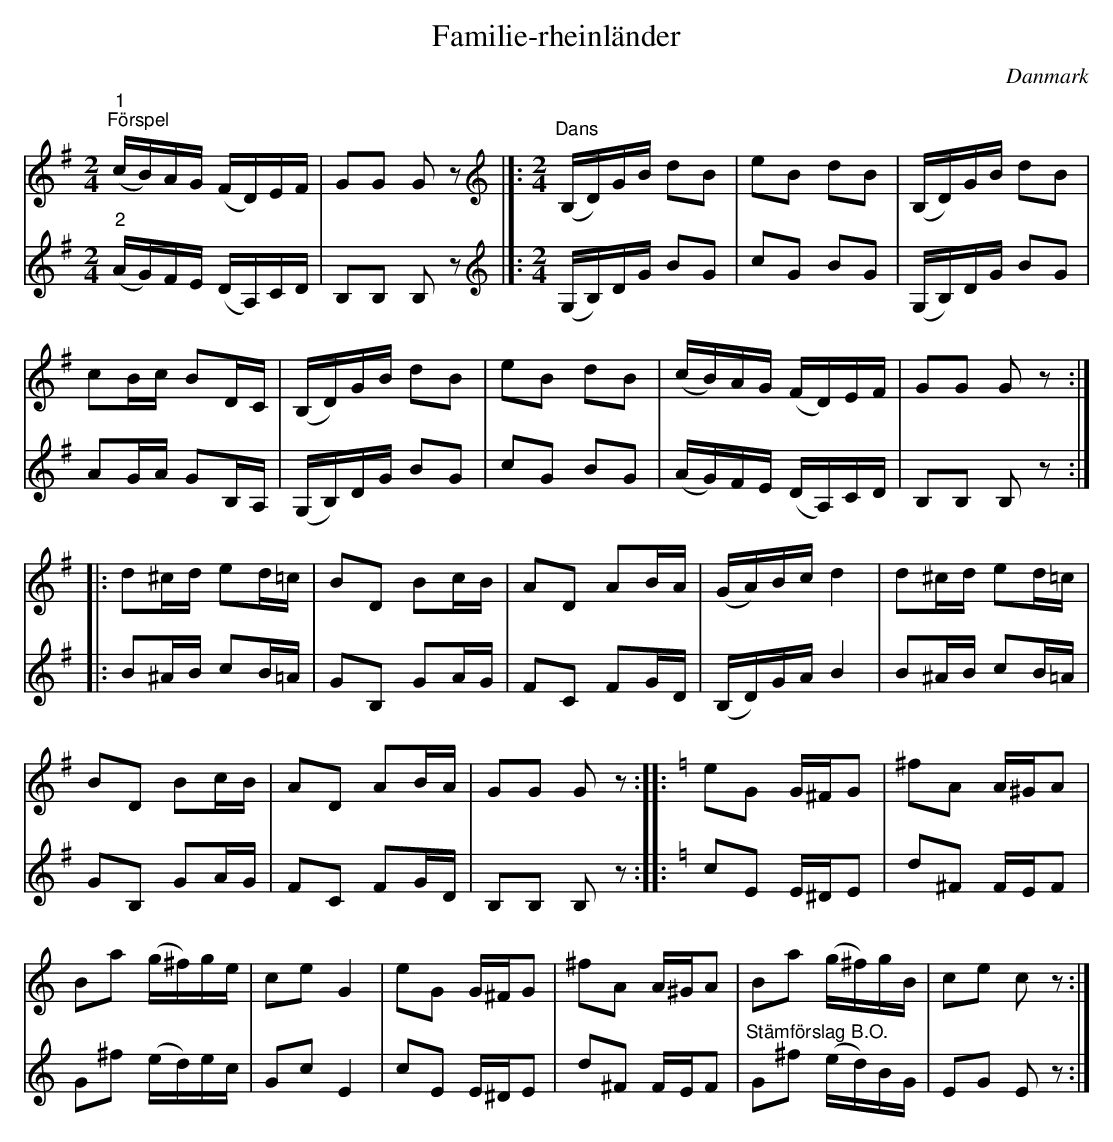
X:1
T:Familie-rheinländer
O:Danmark
L:1/16
M:2/4
K:G
V:1
"^1""^Förspel" (cB)AG (FD)EF | G2G2 G2 z2 |]:[K:G][M:2/4][K:treble]"^Dans" (B,D)GB d2B2 | e2B2 d2B2 | (B,D)GB d2B2 |
c2Bc B2DC | (B,D)GB d2B2 | e2B2 d2B2 | (cB)AG (FD)EF | G2G2 G2 z2 ::
d2^cd e2d=c | B2D2 B2cB | A2D2 A2BA | (GA)Bc d4 | d2^cd e2d=c |
B2D2 B2cB | A2D2 A2BA | G2G2 G2 z2 ::[K:C] e2G2 G^FG2 | ^f2A2 A^GA2 |
B2a2 (g^f)ge | c2e2 G4 | e2G2 G^FG2 | ^f2A2 A^GA2 | B2a2 (g^f)gB | c2e2 c2 z2 :|
V:2
"^2" (AG)FE (DA,)CD | B,2B,2 B,2 z2 |]:[K:G][M:2/4][K:treble] (G,B,)DG B2G2 | c2G2 B2G2 | (G,B,)DG B2G2 |
A2GA G2B,A, | (G,B,)DG B2G2 | c2G2 B2G2 | (AG)FE (DA,)CD | B,2B,2 B,2 z2 ::
B2^AB c2B=A | G2B,2 G2AG | F2C2 F2GD | (B,D)GA B4 | B2^AB c2B=A |
G2B,2 G2AG | F2C2 F2GD | B,2B,2 B,2 z2 ::[K:C] c2E2 E^DE2 | d2^F2 FEF2 |
G2^f2 (ed)ec | G2c2 E4 | c2E2 E^DE2 | d2^F2 FEF2 | "^Stämförslag B.O." G2^f2 (ed)BG | E2G2 E2 z2 :|
